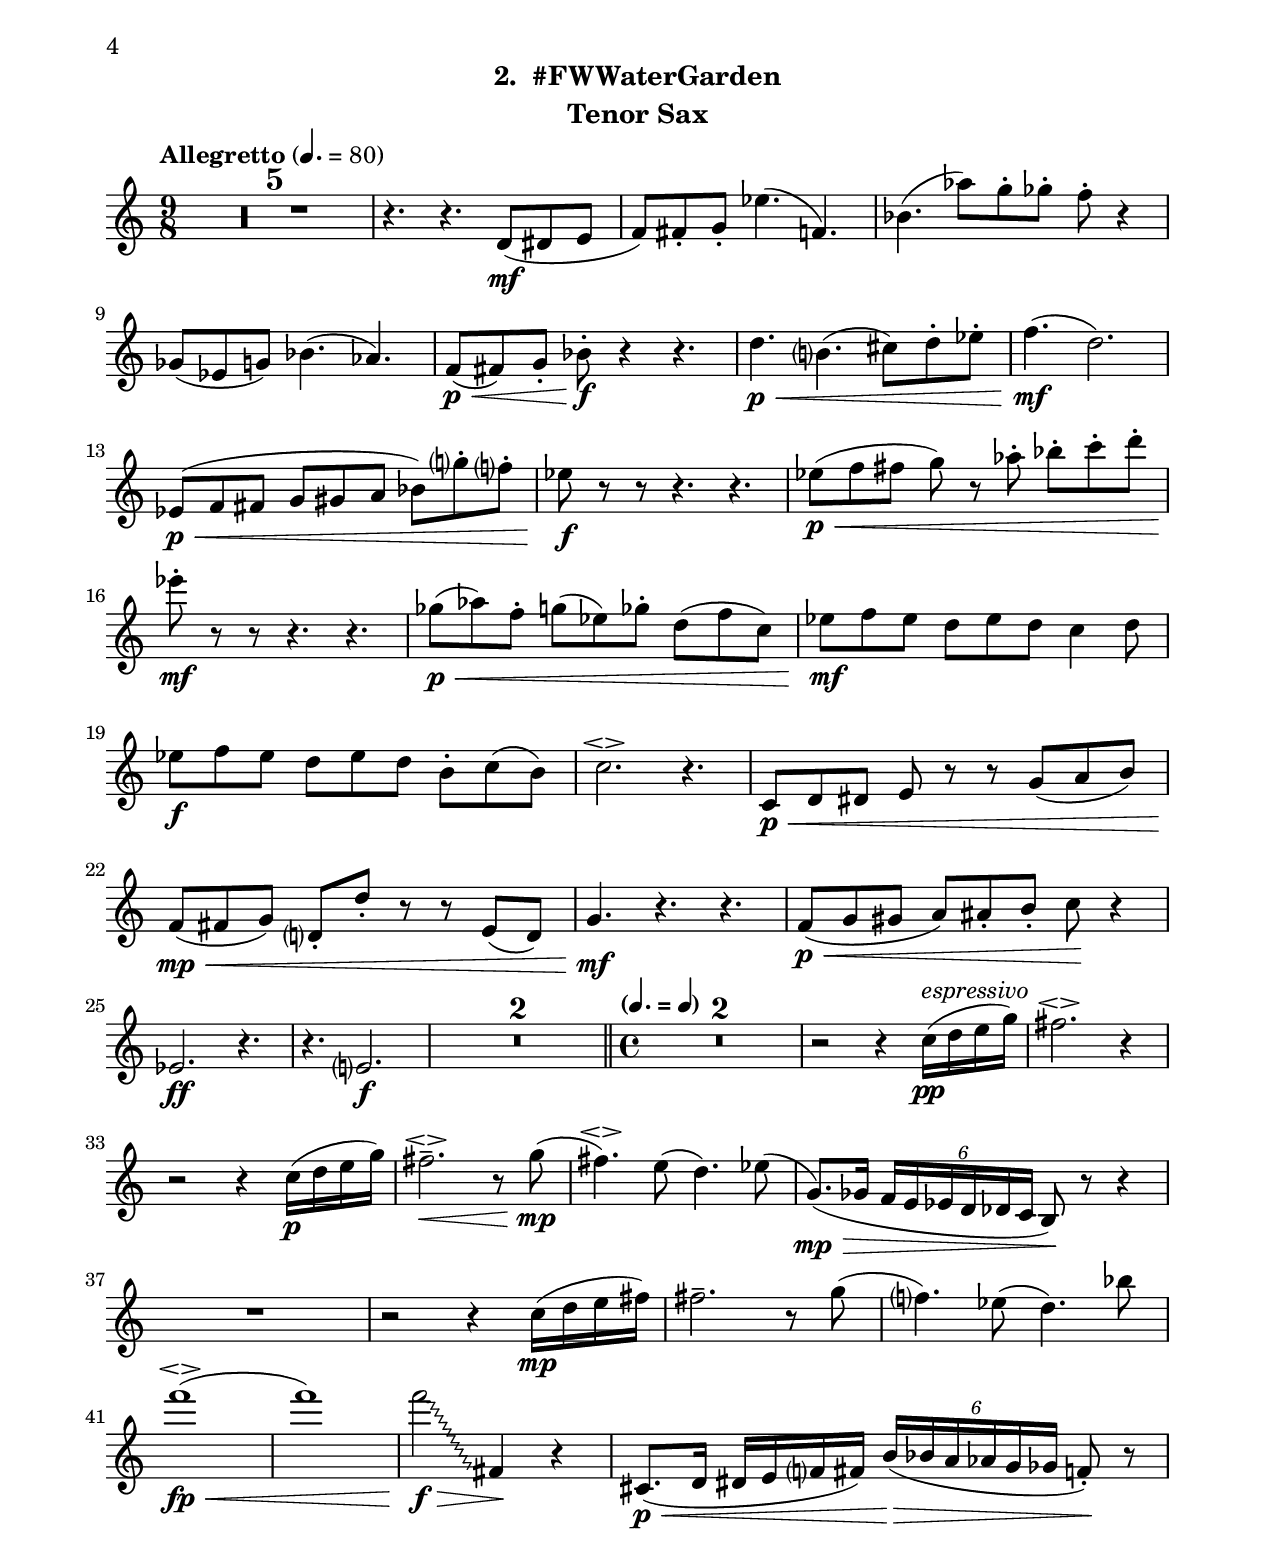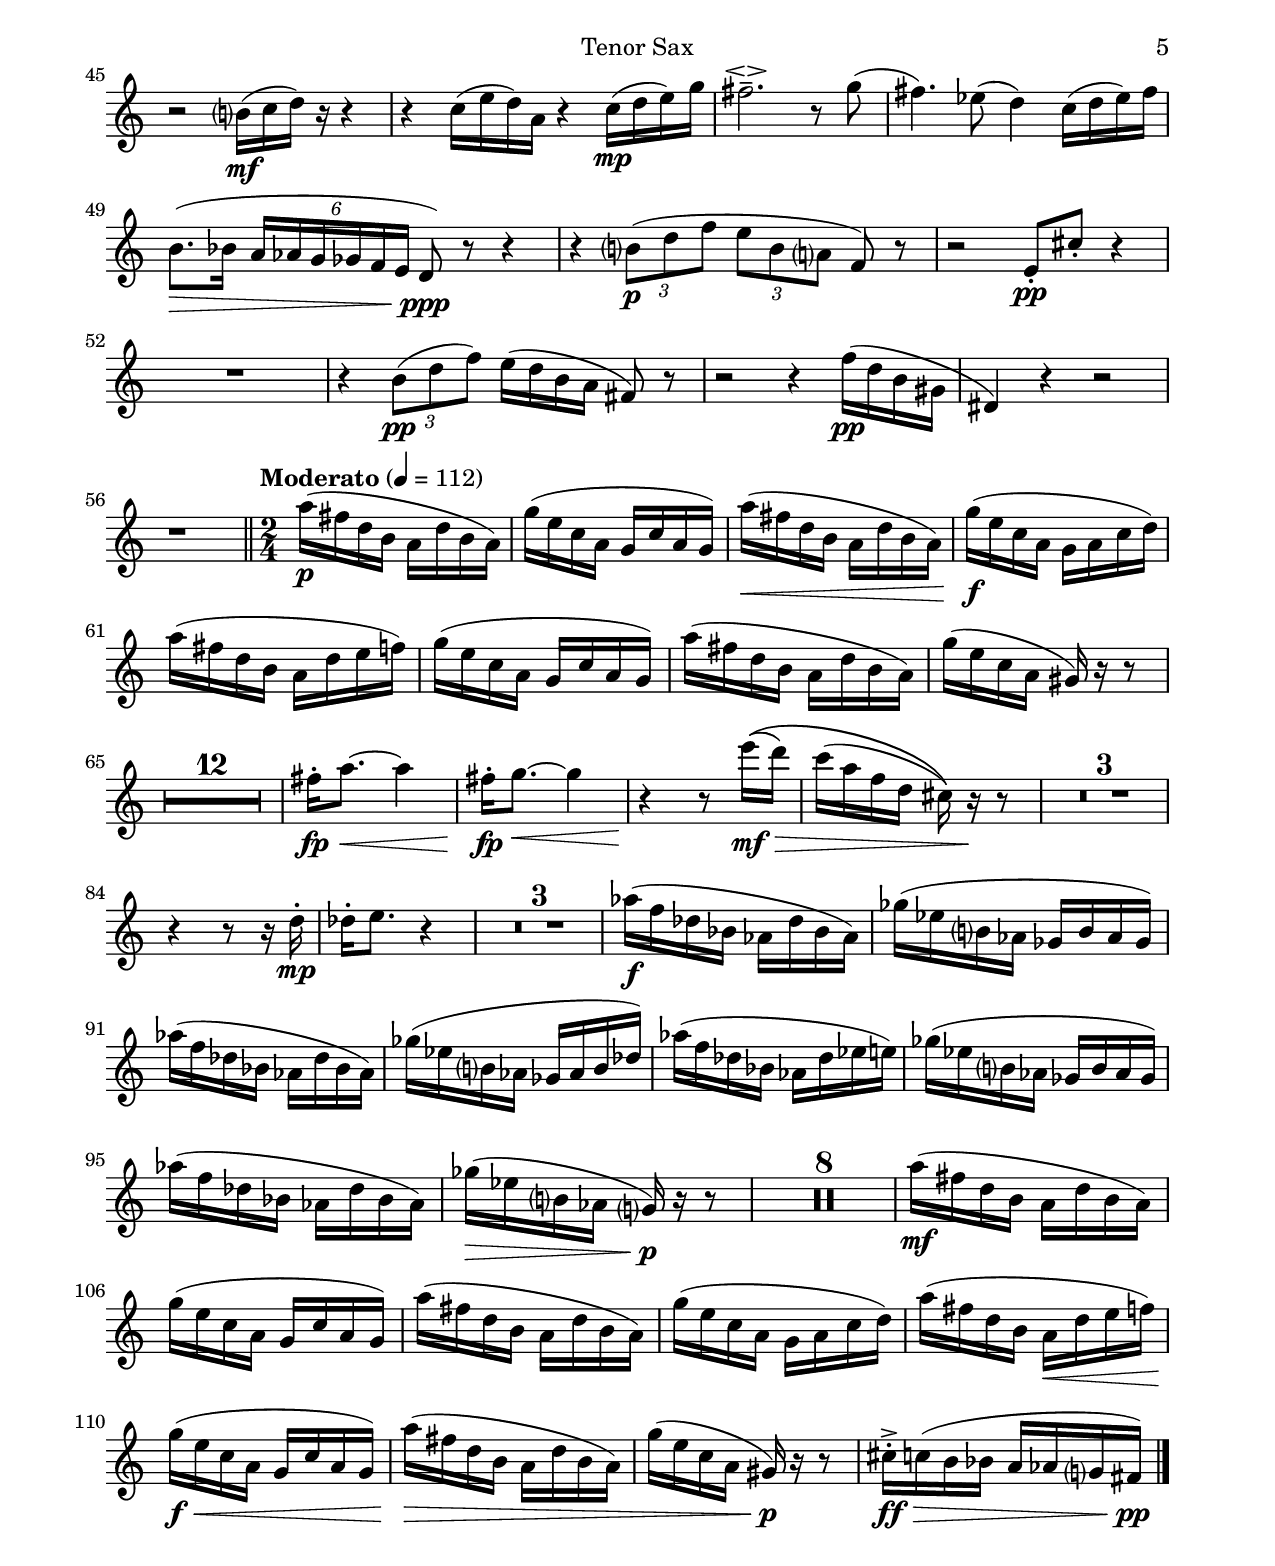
\version "2.12.0"
#(set-default-paper-size "letter")
#(set-global-staff-size 21)

\paper {
  line-width    = 180\mm
  left-margin   = 20\mm
  top-margin    = 10\mm
  bottom-margin = 15\mm
  indent = 0 \mm 
  ragged-bottom = ##f  
  first-page-number = 4
  print-first-page-number = ##t  
  two-sided = ##t
  binding-offset = 0.25\in
  }

\header {
    subtitle = "2.  #FWWaterGarden"
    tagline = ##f
    instrument = "Tenor Sax"                     %% CHANGE INSTRUMENT NAME
    }

AvoiceAA = \relative c'{
    \clef treble
    %staffkeysig
    \key c \major 
    %bartimesig: 
    \time 9/8 
    \tempo "Allegretto" 4. = 80  
    \override Glissando #'style = #'zigzag
    R1*9/8*5      | % 1
    %    R      | % 2
    %R      | % 3
    %R      | % 4
    %R      | % 5
    r4. r4. d8( \mf dis e      | % 6
    f)  fis-.  g-.  ees'4.( f,4.)      | % 7
    bes4.( aes'8)  g-.  ges-.  f-.  r4      | % 8
    ges,8( ees g) bes4.( aes4.)      | % 9
    f8( \< \p fis) g-. bes-. \f r4 r4.      | % 10
    d4. \< \p b4.( cis8)  d-.  ees-.       | % 11
    f4.( \! \mf d2.)      | % 12
    ees,8( \< \p f fis g gis a bes) g'-.  f-.       | % 13
    ees \f r r r4. r4.     | % 14
    ees8( \< \p f fis g) r aes-.  bes-.  c-.  d-.       | % 15
    ees-.  \! \mf r r r4. r4.      | % 16
    ges,8( \< \p aes) f-.  g( ees) ges-.  d( f c)      | % 17
    ees \! \mf f ees d ees d c4 d8      | % 18
    ees \f f ees d ees d b-.  c( b)      | % 19
    c2.\espressivo  r4.      | % 20
    c,8 \< \p d dis e r r g( a b)      | % 21
    f( \< \mp fis g) d-.  d'-. r r e,( d)      | % 22
    g4. \mf r4. r4.      | % 23
    f8( \< \p g gis a) ais-.  b-.  c \! r4      | % 24
    ees,2. \ff r4.      | % 25
    r4. e2. \f     | % 26
    R1*9/8 *2 \bar "||"    | % 28
    %bartimesig: 
    \time 4/4 
    \tempo \markup { \concat { ( \smaller \general-align #Y #DOWN \note #"4." #1 " = " \smaller \general-align #Y #DOWN \note #"4" #1 ) } }
    R1 *2  | % 
    r2 r4 c'16( ^\markup {\italic "espressivo"} \pp d e g)      | % 31
    fis2.\espressivo  r4      | % 32
    r2 r4 c16( \p d e g)      | % 33
    fis2.-- \espressivo  \< r8 g( \mp      | % 34
    fis4.\espressivo ) e8( d4.) ees8(      | % 35
    g,8.)( \> \mp ges16 \times 4/6{f16 e ees  d des c  } b8) \! r r4      | % 36
    R1  | % 
    r2 r4 c'16( \mp d e fis)      | % 38
    fis2.--  r8 g(      | % 39
    f4.) ees8( d4.) bes'8      | % 40
    f'1\espressivo ( \< \fp      | % 41
    f)       | % 42
    \once \override Glissando #'style = #'zigzag
    f2 \> \f \glissando fis,,4 \! r      | % 43
    cis8.( \< \p d16 dis e f fis) \times 4/6{b16( \> bes a aes g ges  } f8-. ) \! r      | % 44
    r2 b16( \mf c d) r r4      | % 45
    r c16( e d) a r4 c16( \mp d e) g      | % 46
    fis2.-- \espressivo  r8 g(      | % 47
    fis4.) ees8( d4) c16( d ees) fis      | % 48
    b,8.( \> bes16 \times 4/6{a16 aes g ges f e  } d8)  \ppp r r4      | % 49
    r \times 2/3{b'8( \p d f  } \times 2/3{e b a  } f8) r      | % 50
    r2 e8-. \pp cis'-. r4      | % 51
    R1  | % 
    r4 \times 2/3{b8( \pp d f) } e16( d b a fis8) r      | % 53
    r2 r4 f'16( \pp d b gis      | % 54
    dis4) r r2      | % 55
    r1     \bar "||"     | % 56
    %bartimesig: 
    \time 2/4 
    \tempo "Moderato" 4 = 112  
    a''16( \p fis d b a d b a)      | % 57
    g'( e c a g c a g)      | % 58
    a'( \< fis d b a d b a)      | % 59
    g'( \f e c a g a c d)      | % 60
    a'( fis d b a d e f)      | % 61
    g( e c a g c a g)      | % 62
    a'( fis d b a d b a)      | % 63
    g'( e c a gis) r r8      | % 64
    R2 *12  | % 
    fis'16-.  \fp a8.~ \< a4      | % 77
    fis16-.  \! \fp g8.~ \< g4      | % 78
    r \! r8 e'16\(( \mf \> d)      | % 79
    c( a f d cis)\) r \! r8      | % 80
    R2 *3  | % 
    r4 r8 r16 d-.  \mp      | % 84
    des-.  e8. r4      | % 85
    R2 *3  | % 
    aes16( \f f des bes aes des bes aes)      | % 89
    ges'( ees b aes ges b aes ges)      | % 90
    aes'( f des bes aes des bes aes)      | % 91
    ges'( ees b aes ges aes b des)      | % 92
    aes'( f des bes aes des ees e)      | % 93
    ges( ees b aes ges b aes ges)      | % 94
    aes'( f des bes aes des bes aes)      | % 95
    ges'( \> ees b aes g) \! \p r r8      | % 96
    R2 *8  | % 
    a'16( \mf fis d b a d b a)      | % 105
    g'( e c a g c a g)      | % 106
    a'( fis d b a d b a)      | % 107
    g'( e c a g a c d)      | % 108
    a'( fis d b a \< d e f)      | % 109
    g( \f \< e c a g c a g)      | % 110
    a'( \>  fis d b a d b a)      | % 111
    g'( e c a gis) \p r r8      | % 112
    cis16-. ->  \> \ff c( b bes a aes g fis) \! \pp \bar "|." 
}% end of last bar in partorvoice

ApartA =  << 
  %    \mergeDifferentlyHeadedOn
  %    \mergeDifferentlyDottedOn 
  %        \context Voice = AvoiceAA{\voiceOne \AvoiceAA}\\ 
        \context Voice = AvoiceAA{ \AvoiceAA }
        >> 


\score { 
    << 
        \context Staff = ApartA << 
            \ApartA
        >>

      \set Score.skipBars = ##t
       #(set-accidental-style 'modern-cautionary)
      \set Score.markFormatter = #format-mark-box-letters %%boxed rehearsal-marks
  >>
}%% end of score-block 
